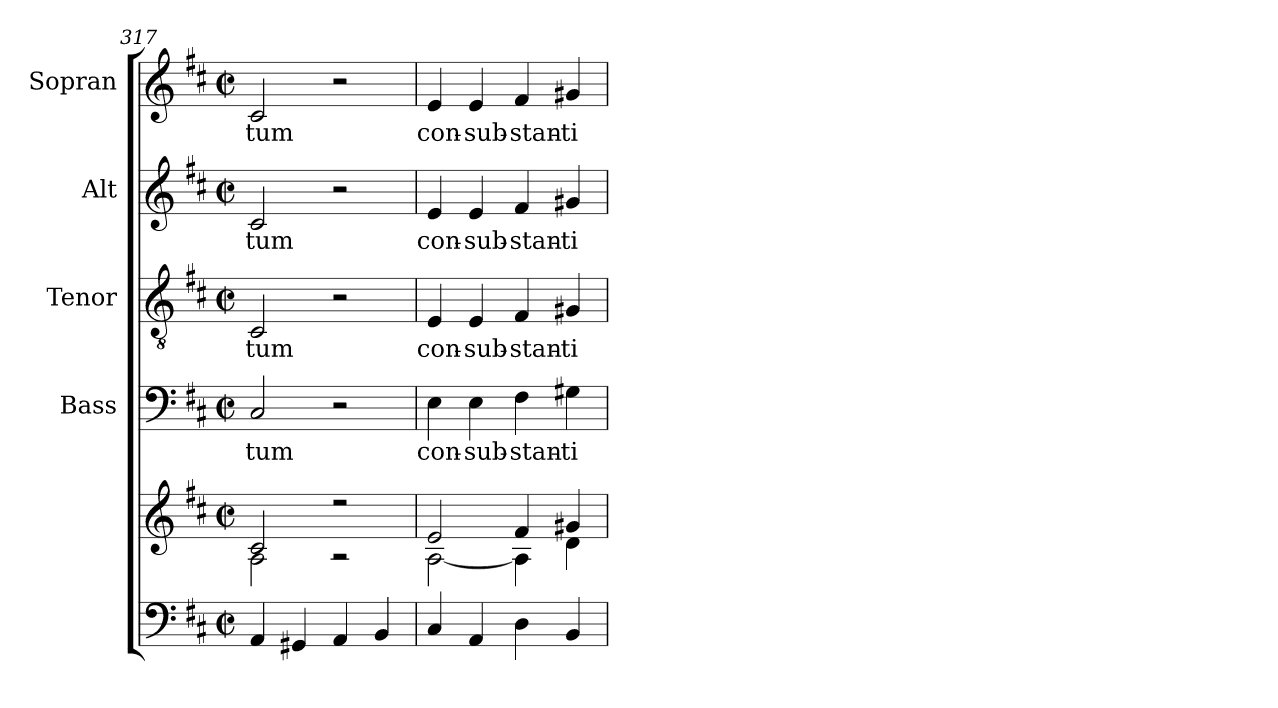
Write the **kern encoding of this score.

**kern	**kern	**kern	**text	**kern	**text	**kern	**text	**kern	**text
*part5	*part5	*part4	*part4	*part3	*part3	*part2	*part2	*part1	*part1
*staff6	*staff5	*staff4	*staff4	*staff3	*staff3	*staff2	*staff2	*staff1	*staff1
*	*	*I"Bass	*	*I"Tenor	*	*I"Alt	*	*I"Sopran	*
*	*	*I'B.	*	*I'T.	*	*I'A.	*	*I'S.	*
*clefF4	*clefG2	*clefF4	*	*clefGv2	*	*clefG2	*	*clefG2	*
*k[f#c#]	*k[f#c#]	*k[f#c#]	*	*k[f#c#]	*	*k[f#c#]	*	*k[f#c#]	*
*D:	*D:	*D:	*	*D:	*	*D:	*	*D:	*
*M2/2	*M2/2	*M2/2	*	*M2/2	*	*M2/2	*	*M2/2	*
*met(c|)	*met(c|)	*met(c|)	*	*met(c|)	*	*met(c|)	*	*met(c|)	*
=317	=317	=317	=317	=317	=317	=317	=317	=317	=317
*	*^	*	*	*	*	*	*	*	*
!	!	!	!	!LO:LY:b	!	!LO:LY:b	!	!LO:LY:b	!	!LO:LY:b
4AA/	2c#/	2A\	2C#/	-tum	2C#/	-tum	2c#/	-tum	2c#/	-tum
4GG#X/	.	.	.	.	.	.	.	.	.	.
4AA/	2r	2r	2r	.	2r	.	2r	.	2r	.
4BB/	.	.	.	.	.	.	.	.	.	.
=318	=318	=318	=318	=318	=318	=318	=318	=318	=318	=318
!	!	!	!	!LO:LY:b	!	!LO:LY:b	!	!LO:LY:b	!	!LO:LY:b
4C#/	2e/	[<2A\	4E\	con-	4E/	con-	4e/	con-	4e/	con-
!	!	!	!	!LO:LY:b	!	!LO:LY:b	!	!LO:LY:b	!	!LO:LY:b
4AA/	.	.	4E\	-sub-	4E/	-sub-	4e/	-sub-	4e/	-sub-
!	!	!	!	!LO:LY:b	!	!LO:LY:b	!	!LO:LY:b	!	!LO:LY:b
4D\	4f#/	4A\]	4F#\	-stan-	4F#/	-stan-	4f#/	-stan-	4f#/	-stan-
!	!	!	!	!LO:LY:b	!	!LO:LY:b	!	!LO:LY:b	!	!LO:LY:b
4BB/	4g#X/	4d\	4G#X\	-ti-	4G#X/	-ti-	4g#X/	-ti-	4g#X/	-ti-
*	*v	*v	*	*	*	*	*	*	*	*
=	=	=	=	=	=	=	=	=	=
*-	*-	*-	*-	*-	*-	*-	*-	*-	*-
